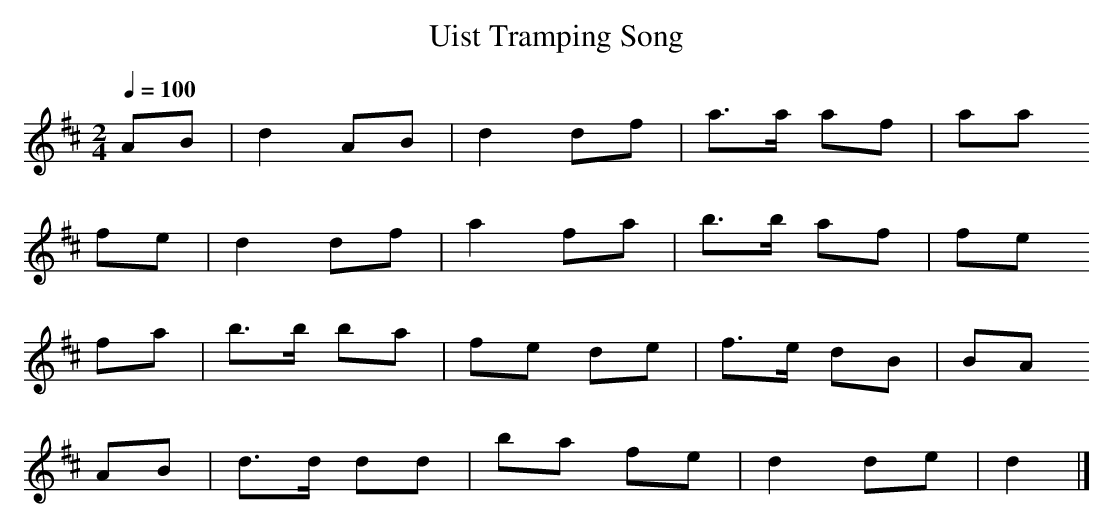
X:1
T:Uist Tramping Song
M:2/4
L:1/8
Q:1/4=100
K:D
AB|d2  AB|d2 df|a>a af|aa
fe|d2  df|a2 fa|b>b af|fe
fa|b>b ba|fe de|f>e dB|BA
AB|d>d dd|ba fe|d2  de|d2|]
